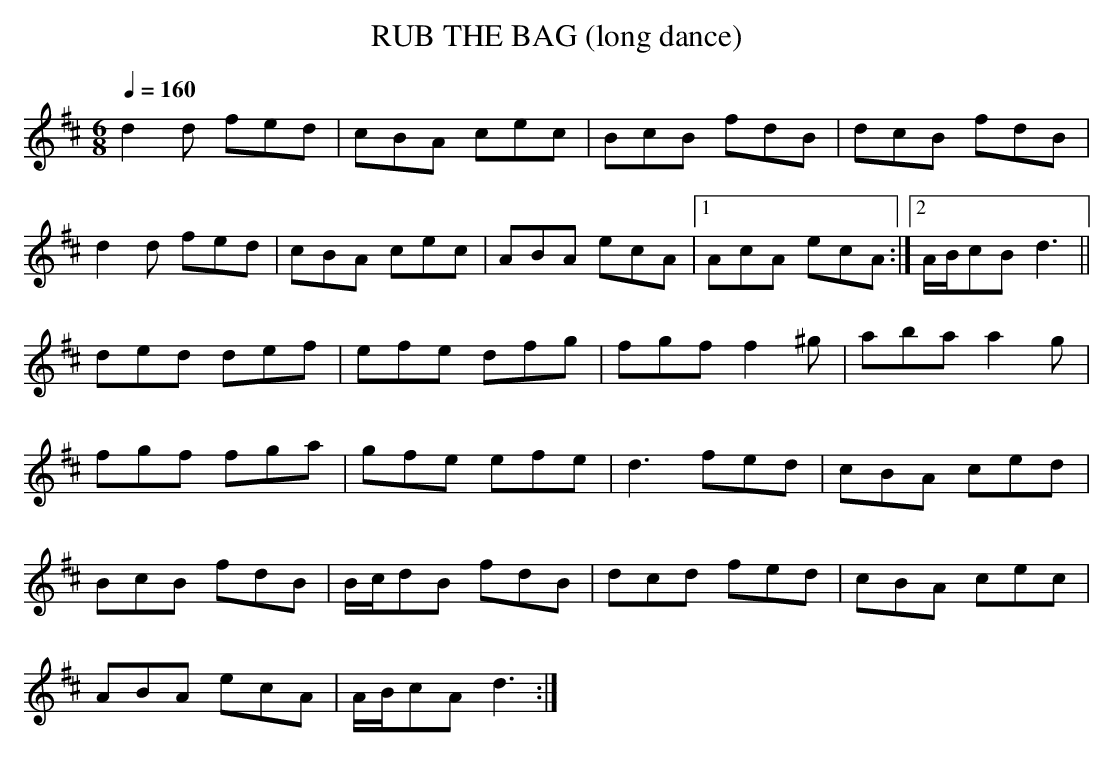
X:1
T:RUB THE BAG (long dance)
Q:1/4=160
M:6/8
L:1/8
K:D
d2d fed|cBA cec|BcB fdB|dcB fdB|
d2d fed|cBA cec|ABA ecA|[1 AcA ecA:|\
[2 A/B/cB d3||
ded def|efe dfg|fgf f2^g|aba a2g|
fgf fga|gfe efe|d3 fed|cBA ced|
BcB fdB|B/c/dB fdB|dcd fed|cBA cec|
ABA ecA|A/B/cA d3:|
